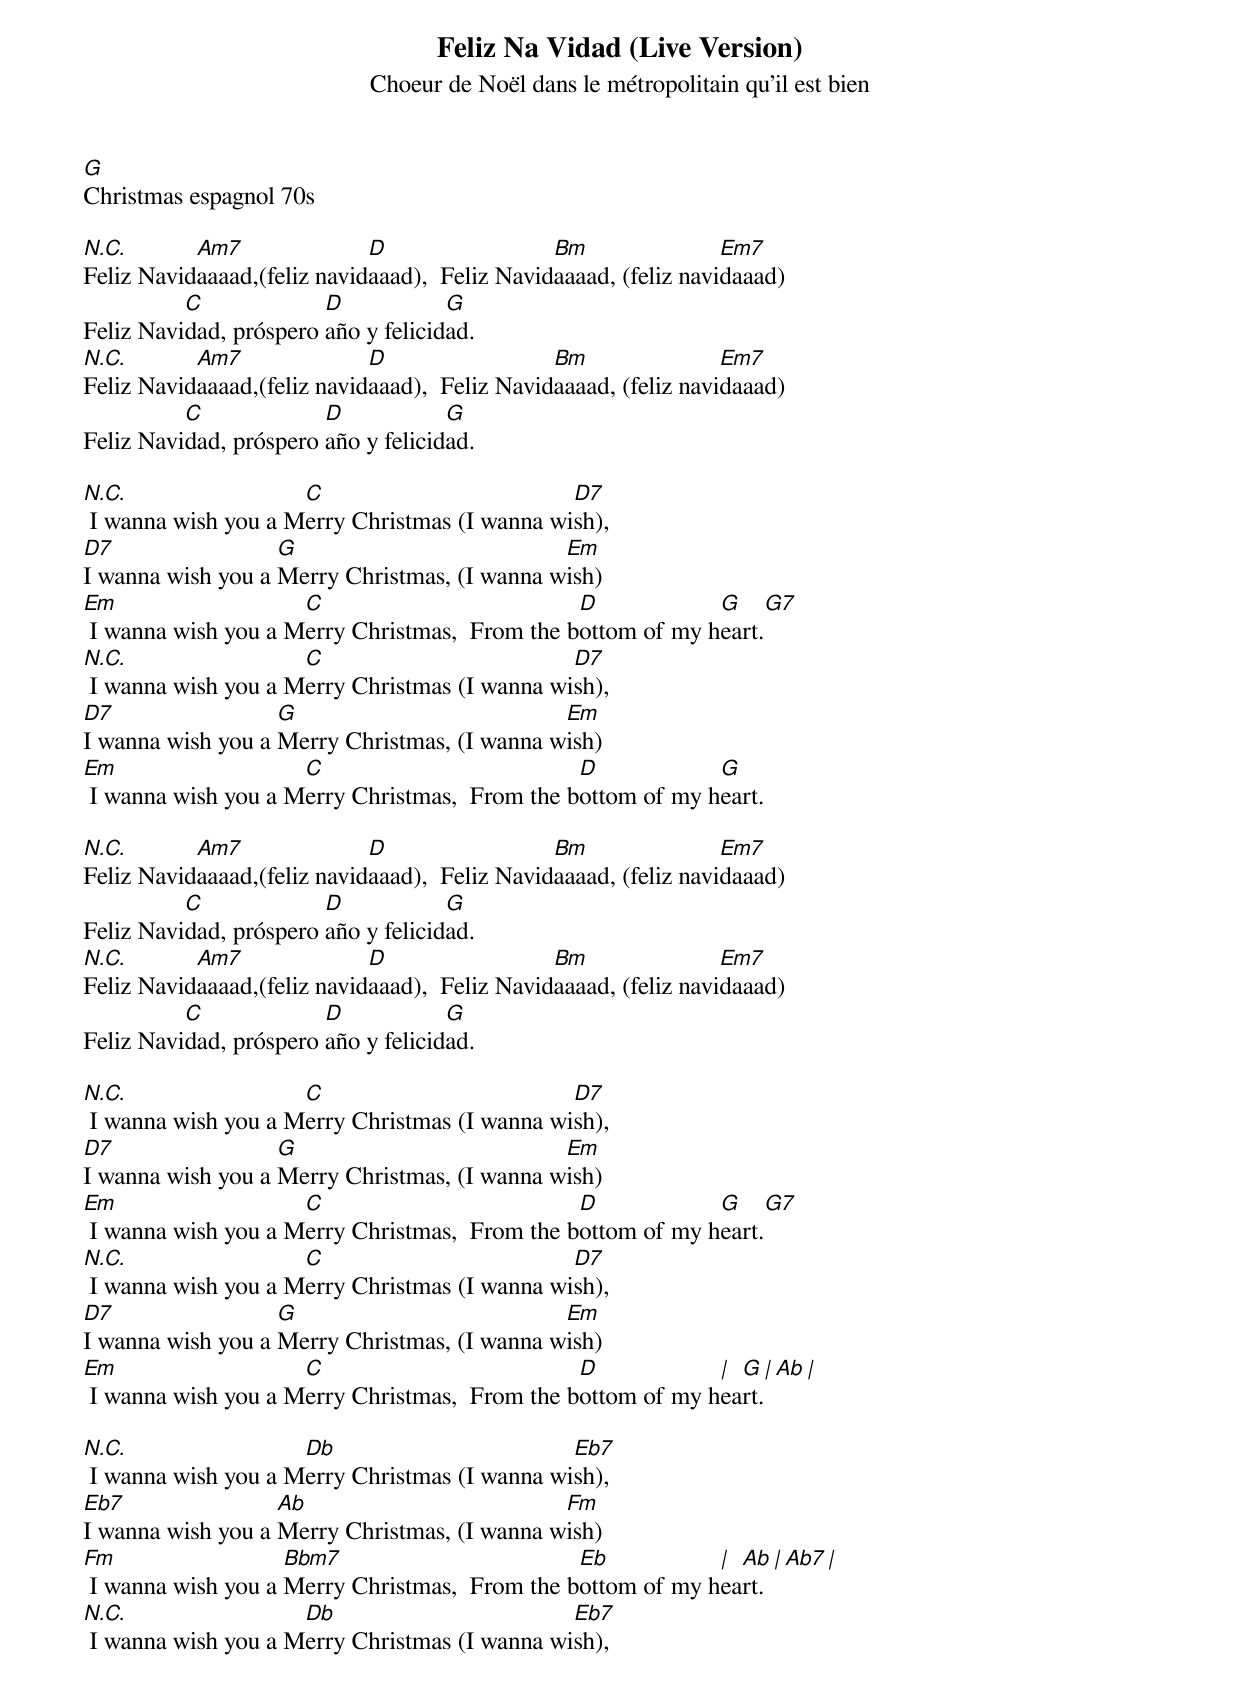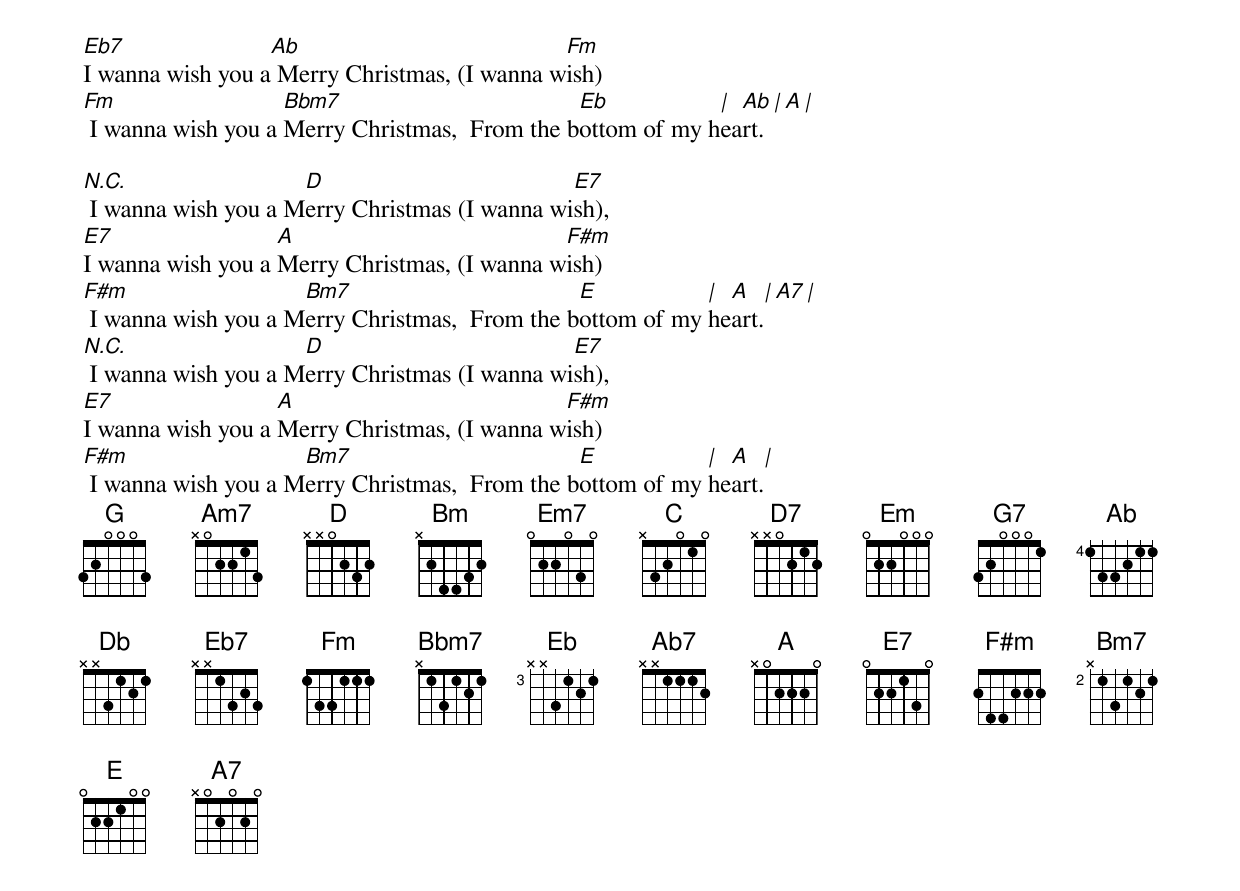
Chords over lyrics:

Feliz Na Vidad (Live Version)
Choeur de Noël dans le métropolitain qu'il est bien
G
Christmas espagnol 70s

N.C.       Am7               D                  Bm                Em7
Feliz Navidaaaad,(feliz navidaaad),  Feliz Navidaaaad, (feliz navidaaad)
          C             D            G
Feliz Navidad, próspero año y felicidad.
N.C.       Am7               D                  Bm                Em7
Feliz Navidaaaad,(feliz navidaaad),  Feliz Navidaaaad, (feliz navidaaad)
          C             D            G
Feliz Navidad, próspero año y felicidad.

N.C.                 C                         D7
 I wanna wish you a Merry Christmas (I wanna wish),
D7                 G                          Em
I wanna wish you a Merry Christmas, (I wanna wish)
Em                   C                          D            G     G7
 I wanna wish you a Merry Christmas,  From the bottom of my heart.
N.C.                 C                         D7
 I wanna wish you a Merry Christmas (I wanna wish),
D7                 G                          Em
I wanna wish you a Merry Christmas, (I wanna wish)
Em                   C                          D            G
 I wanna wish you a Merry Christmas,  From the bottom of my heart.

N.C.       Am7               D                  Bm                Em7
Feliz Navidaaaad,(feliz navidaaad),  Feliz Navidaaaad, (feliz navidaaad)
          C             D            G
Feliz Navidad, próspero año y felicidad.
N.C.       Am7               D                  Bm                Em7
Feliz Navidaaaad,(feliz navidaaad),  Feliz Navidaaaad, (feliz navidaaad)
          C             D            G
Feliz Navidad, próspero año y felicidad.

N.C.                 C                         D7
 I wanna wish you a Merry Christmas (I wanna wish),
D7                 G                          Em
I wanna wish you a Merry Christmas, (I wanna wish)
Em                   C                          D            G     G7
 I wanna wish you a Merry Christmas,  From the bottom of my heart.
N.C.                 C                         D7
 I wanna wish you a Merry Christmas (I wanna wish),
D7                 G                          Em
I wanna wish you a Merry Christmas, (I wanna wish)
Em                   C                          D            | G   |  Ab  |
 I wanna wish you a Merry Christmas,  From the bottom of my heart.

N.C.                 Db                        Eb7
 I wanna wish you a Merry Christmas (I wanna wish),
Eb7                Ab                         Fm
I wanna wish you a Merry Christmas, (I wanna wish)
Fm                  Bbm7                        Eb           | Ab   |  Ab7  |
 I wanna wish you a Merry Christmas,  From the bottom of my heart.
N.C.                 Db                        Eb7
 I wanna wish you a Merry Christmas (I wanna wish),
Eb7               Ab                          Fm
I wanna wish you a Merry Christmas, (I wanna wish)
Fm                  Bbm7                        Eb           | Ab   |  A  |
 I wanna wish you a Merry Christmas,  From the bottom of my heart.

N.C.                 D                         E7
 I wanna wish you a Merry Christmas (I wanna wish),
E7                 A                          F#m
I wanna wish you a Merry Christmas, (I wanna wish)
F#m                  Bm7                        E           | A   |  A7  |
 I wanna wish you a Merry Christmas,  From the bottom of my heart.
N.C.                 D                         E7
 I wanna wish you a Merry Christmas (I wanna wish),
E7                 A                          F#m
I wanna wish you a Merry Christmas, (I wanna wish)
F#m                  Bm7                        E           | A   |
 I wanna wish you a Merry Christmas,  From the bottom of my heart.
